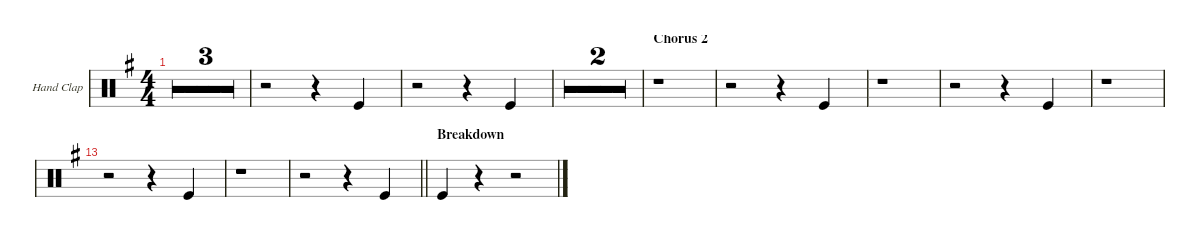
\defaultSystemsLayout 4
\hideDynamics
\bracketExtendMode groupsimilarinstruments
\useSystemSignSeparator
\multiBarRest
\multiTrackTrackNamePolicy allsystems
\firstSystemTrackNameMode fullname
\firstSystemTrackNameOrientation horizontal
\otherSystemsTrackNameOrientation horizontal
\defaultBarNumberDisplay FirstOfSystem
\track ("Hand Clap" "Clap") {multiBarRest instrument percussion}
\staff {score}
\articulation defaults
\ts (4 4)
\tempo 110
\clef neutral
\ks g
r.1{dy f} |
r.1 |
r.1 |
r.2 r.4 "Kick (hit)".4 |
r.2 r.4 "Kick (hit)".4 |
r.1 |
\barLineRight lightlight
r.1 |
\section ("" "Chorus 2")
r.1 |
r.2 r.4 "Kick (hit)".4 |
r.1 |
r.2 r.4 "Kick (hit)".4 |
r.1 |
r.2 r.4 "Kick (hit)".4 |
r.1 |
\barLineRight lightlight
r.2 r.4 "Kick (hit)".4 |
\section ("" "Breakdown")
"Kick (hit)".4 r.4 r.2
